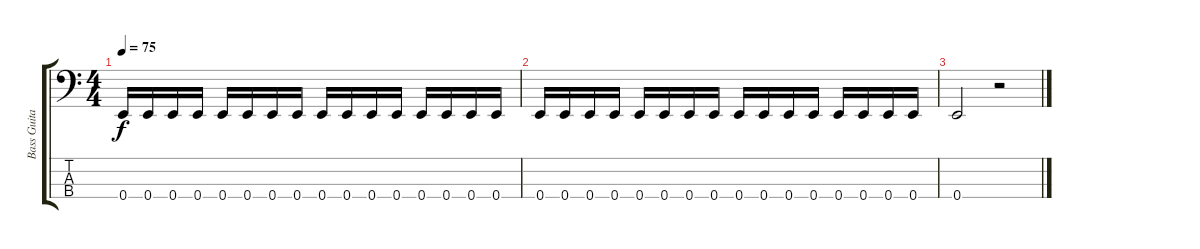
\track ("Bass Guitar" "Bass Guita") {instrument slapbass1}
\staff {score tabs}
\tuning (G2 D2 A1 E1) {hide}
\ts (4 4)
\tempo 75
\clef f4
\ks c
0.4.16{dy f} 0.4.16 0.4.16 0.4.16 0.4.16 0.4.16 0.4.16 0.4.16 0.4.16 0.4.16 0.4.16 0.4.16 0.4.16 0.4.16 0.4.16 0.4.16 |
0.4.16 0.4.16 0.4.16 0.4.16 0.4.16 0.4.16 0.4.16 0.4.16 0.4.16 0.4.16 0.4.16 0.4.16 0.4.16 0.4.16 0.4.16 0.4.16 |
0.4.2 r.2
